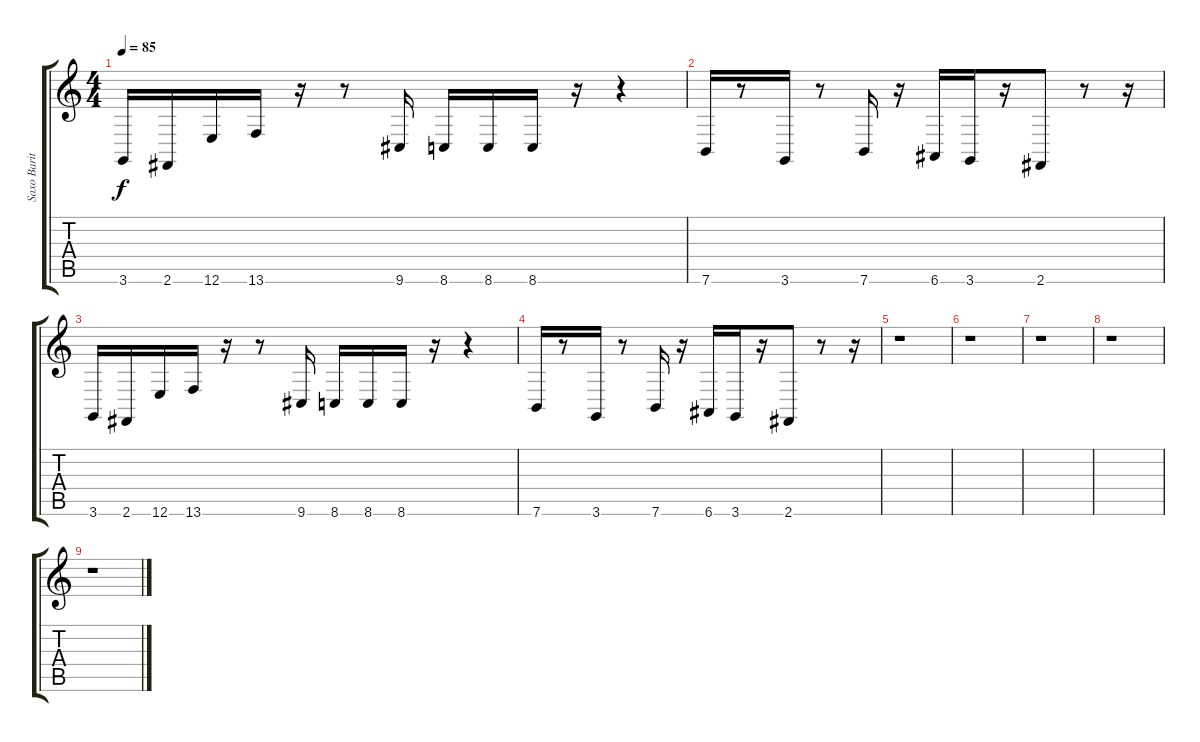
\track ("Saxo Bariton" "Saxo Barit") {instrument baritonesax}
\staff {score tabs}
\tuning (E4 B3 G3 D3 A2 E2) {hide}
\ts (4 4)
\tempo 85
\clef g2
\ks c
3.6.16{dy f} 2.6.16 12.6.16 13.6.16 r.16 r.8 9.6.16 8.6.16 8.6.16 8.6.16 r.16 r.4 |
7.6.16 r.8 3.6.16 r.8 7.6.16 r.16 6.6.16 3.6.16 r.16 2.6.8 r.8 r.16 |
3.6.16 2.6.16 12.6.16 13.6.16 r.16 r.8 9.6.16 8.6.16 8.6.16 8.6.16 r.16 r.4 |
7.6.16 r.8 3.6.16 r.8 7.6.16 r.16 6.6.16 3.6.16 r.16 2.6.8 r.8 r.16 |
r.1 |
r.1 |
r.1 |
r.1 |
r.1
